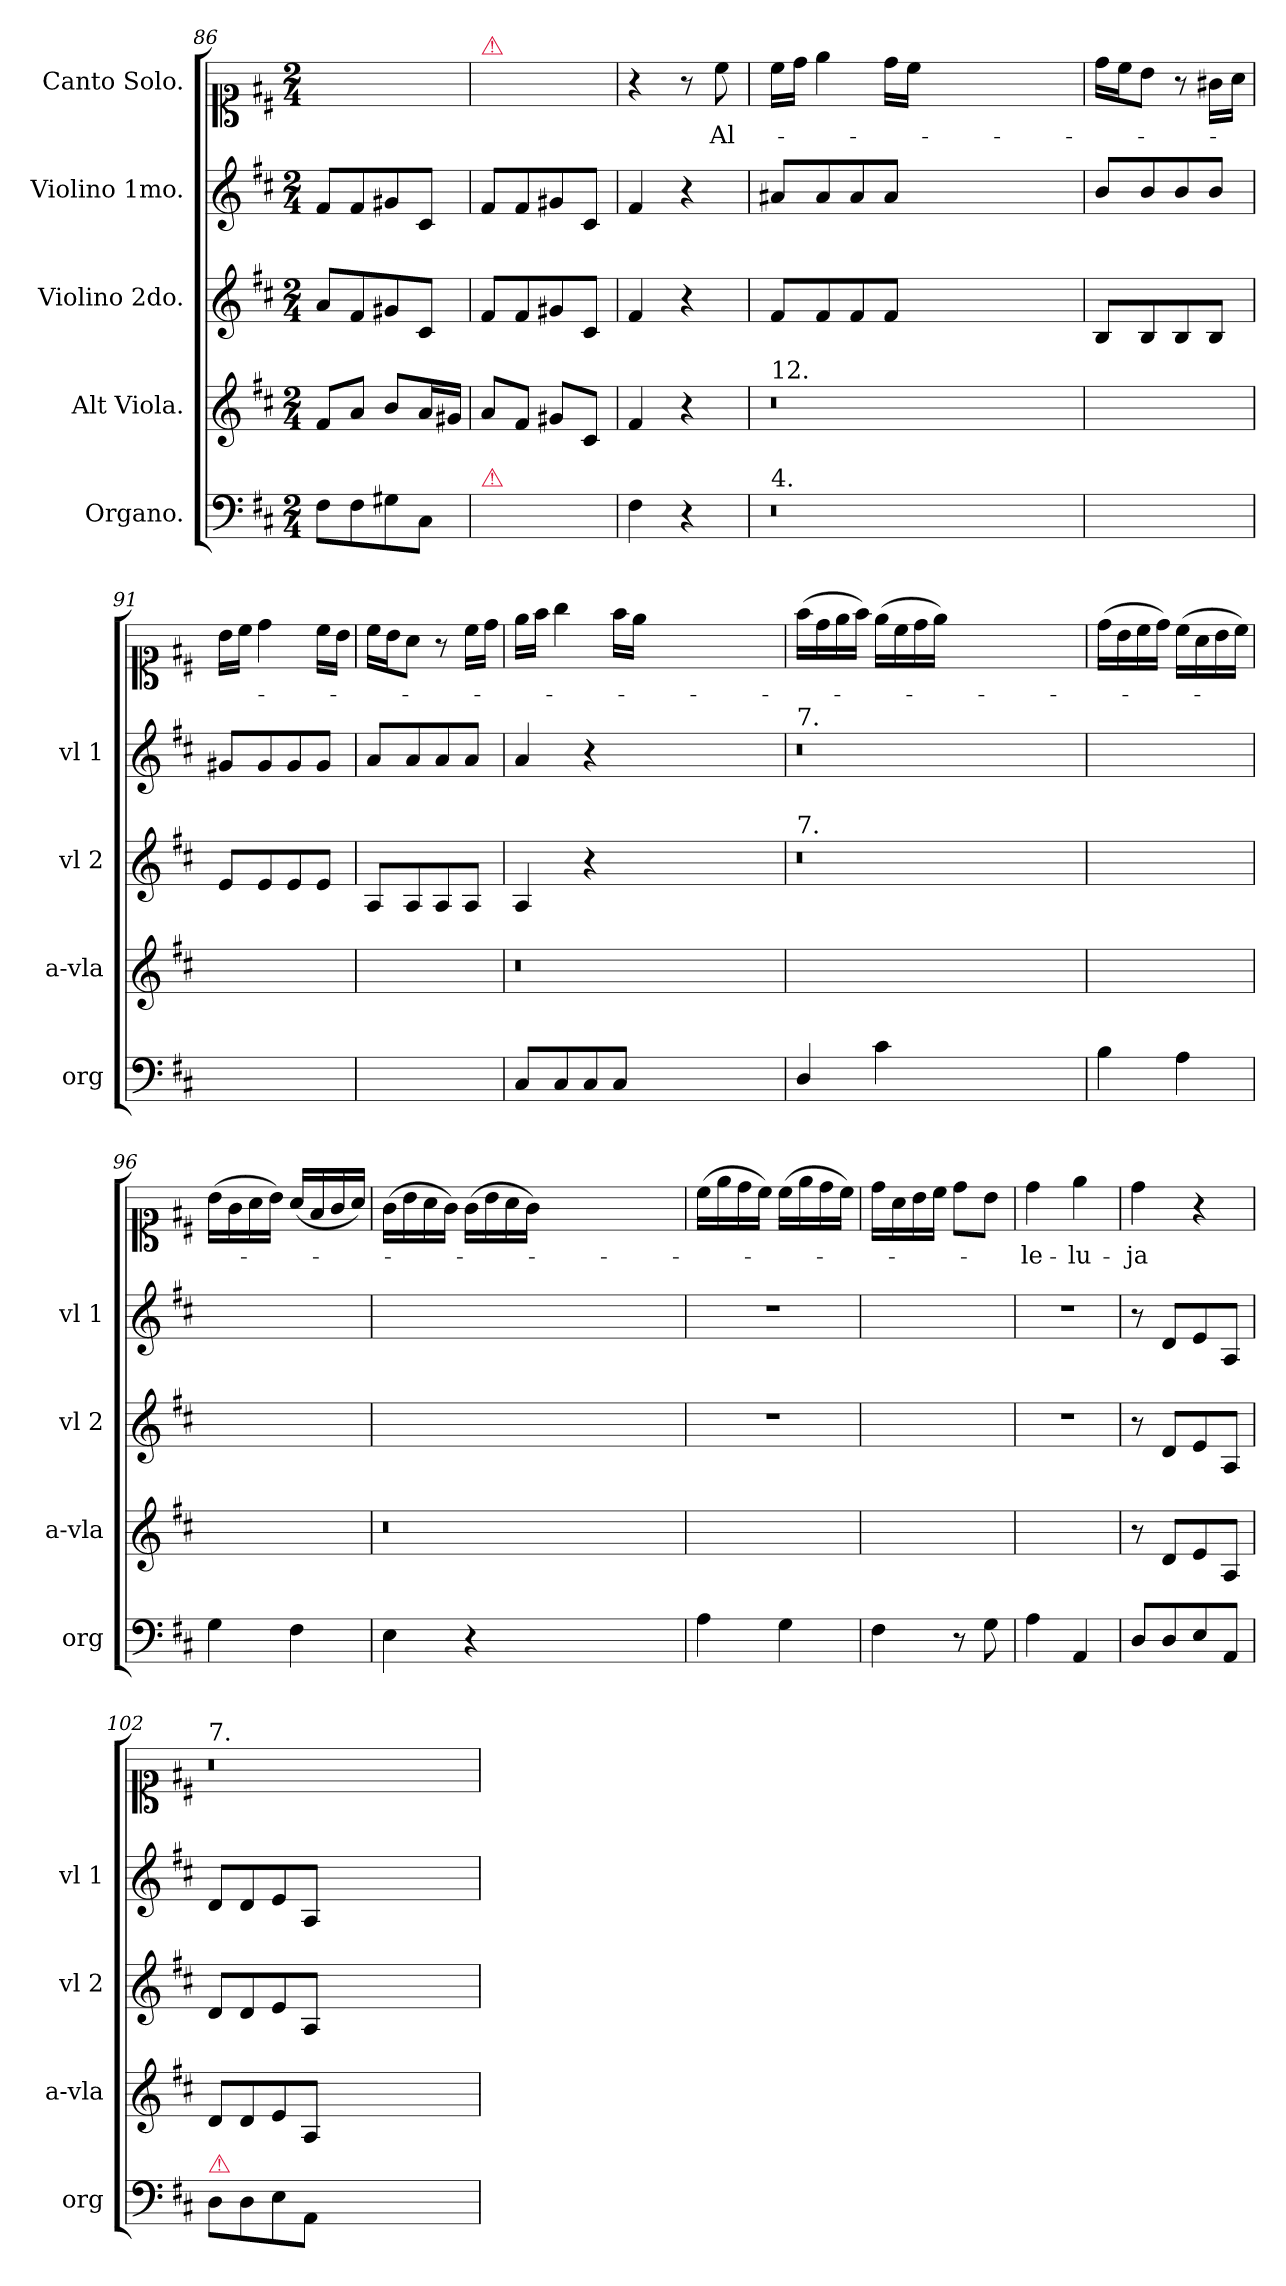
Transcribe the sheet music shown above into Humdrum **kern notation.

**kern	**kern	**kern	**kern	**kern	**text
*part5	*part4	*part3	*part2	*part1	*part1
*staff5	*staff4	*staff3	*staff2	*staff1	*staff1
*I"Organo.	*I"Alt Viola.	*I"Violino 2do.	*I"Violino 1mo.	*I"Canto Solo.	*
*I'org	*I'a-vla	*I'vl 2	*I'vl 1	*	*
*clefF4	*clefG2	*clefG2	*clefG2	*clefC1	*
*k[f#c#]	*k[f#c#]	*k[f#c#]	*k[f#c#]	*k[f#c#]	*
*D:	*D:	*D:	*D:	*D:	*
*M2/4	*M2/4	*M2/4	*M2/4	*M2/4	*
=86	=86	=86	=86	=86	=86
8F#\L	8f#/L	8a/L	8f#/L	2ryy	.
8F#\	8a/J	8f#/	8f#/	.	.
8G#X\	8b/L	8g#X/	8g#X/	.	.
8C#\J	16a/L	8c#/J	8c#/J	.	.
.	16g#X/JJ	.	.	.	.
=87	=87	=87	=87	=87	=87
!	!	!	!	!LO:TX:a:color=crimson:t=⚠	!
!LO:TX:a:color=crimson:t=⚠	!	!	!	!	!
2ryy	8a/L	8f#/L	8f#/L	2ryy	.
.	8f#/J	8f#/	8f#/	.	.
.	8g#X/L	8g#X/	8g#X/	.	.
.	8c#/J	8c#/J	8c#/J	.	.
=88	=88	=88	=88	=88	=88
4F#\	4f#/	4f#/	4f#/	4r	.
4r	4r	4r	4r	8r	.
.	.	.	.	8cc#\	Al-
=89	=89	=89	=89	=89	=89
!	!LO:TX:a:t=12.	!	!	!	!
!LO:TX:a:t=4.	!	!	!	!	!
0r	0r	8f#/L	8a#X/L	16cc#\LL	.
.	.	.	.	16dd\JJ	.
.	.	8f#/	8a#/	4ee\	.
.	.	8f#/	8a#/	.	.
.	.	8f#/J	8a#/J	16dd\LL	.
.	.	.	.	16cc#\JJ	.
.	.	1.ryy	1.ryy	1.ryy	.
=90	=90	=90	=90	=90	=90
2ryy	2ryy	8B/L	8b/L	16dd\LL	.
.	.	.	.	16cc#\J	.
.	.	8B/	8b/	8b\J	.
.	.	8B/	8b/	8r	.
.	.	8B/J	8b/J	16g#X\LL	.
.	.	.	.	16a\JJ	.
=91	=91	=91	=91	=91	=91
2ryy	2ryy	8e/L	8g#X/L	16b\LL	.
.	.	.	.	16cc#\JJ	.
.	.	8e/	8g#/	4dd\	.
.	.	8e/	8g#/	.	.
.	.	8e/J	8g#/J	16cc#\LL	.
.	.	.	.	16b\JJ	.
=92	=92	=92	=92	=92	=92
2ryy	2ryy	8A/L	8a/L	16cc#\LL	.
.	.	.	.	16b\J	.
.	.	8A/	8a/	8a\J	.
.	.	8A/	8a/	8r	.
.	.	8A/J	8a/J	16cc#\LL	.
.	.	.	.	16dd\JJ	.
=93	=93	=93	=93	=93	=93
8C#/L	0r	4A/	4a/	16ee\LL	.
.	.	.	.	16ff#\JJ	.
8C#/	.	.	.	4gg\	.
8C#/	.	4r	4r	.	.
8C#/J	.	.	.	16ff#\LL	.
.	.	.	.	16ee\JJ	.
1.ryy	.	1.ryy	1.ryy	1.ryy	.
=94	=94	=94	=94	=94	=94
!	!	!	!LO:TX:a:t=7.	!	!
!	!	!LO:TX:a:t=7.	!	!	!
4D/	0ryy	0r	0r	(16ff#LL	.
.	.	.	.	16dd\	.
.	.	.	.	16ee\	.
.	.	.	.	16ff#JJ)	.
4c#\	.	.	.	(16eeLL	.
.	.	.	.	16cc#\	.
.	.	.	.	16dd\	.
.	.	.	.	16eeJJ)	.
1.ryy	.	.	.	1.ryy	.
=95	=95	=95	=95	=95	=95
4B\	2ryy	2ryy	2ryy	(16dd\LL	.
.	.	.	.	16b\	.
.	.	.	.	16cc#\	.
.	.	.	.	16dd\JJ)	.
4A\	.	.	.	(16cc#\LL	.
.	.	.	.	16a\	.
.	.	.	.	16b\	.
.	.	.	.	16cc#\JJ)	.
=96	=96	=96	=96	=96	=96
4G\	2ryy	2ryy	2ryy	(16b\LL	.
.	.	.	.	16g\	.
.	.	.	.	16a\	.
.	.	.	.	16b\JJ)	.
4F#\	.	.	.	(16a/LL	.
.	.	.	.	16f#/	.
.	.	.	.	16g/	.
.	.	.	.	16a/JJ)	.
=97	=97	=97	=97	=97	=97
4E\	0r	0ryy	0ryy	(16gLL	.
.	.	.	.	16b\	.
.	.	.	.	16a\	.
.	.	.	.	16gJJ)	.
4r	.	.	.	(16gLL	.
.	.	.	.	16b\	.
.	.	.	.	16a\	.
.	.	.	.	16gJJ)	.
1.ryy	.	.	.	1.ryy	.
=98	=98	=98	=98	=98	=98
!	!	!LO:N:vis=1	!LO:N:vis=1	!	!
4A\	2ryy	2r	2r	(16cc#LL	.
.	.	.	.	16ee\	.
.	.	.	.	16dd\	.
.	.	.	.	16cc#JJ)	.
4G\	.	.	.	(16cc#LL	.
.	.	.	.	16ee\	.
.	.	.	.	16dd\	.
.	.	.	.	16cc#JJ)	.
=99	=99	=99	=99	=99	=99
4F#\	2ryy	2ryy	2ryy	16dd\LL	.
.	.	.	.	16a\	.
.	.	.	.	16b\	.
.	.	.	.	16cc#\JJ	.
8r	.	.	.	8dd\L	.
8G\	.	.	.	8b\J	.
=100	=100	=100	=100	=100	=100
4A\	2ryy	2r	2r	4dd\	-le-
4AA/	.	.	.	4ee\	-lu-
=101	=101	=101	=101	=101	=101
8D/L	8r	8r	8r	4dd\	-ja
8D/	8d/L	8d/L	8d/L	.	.
8E/	8e/	8e/	8e/	4r	.
8AA/J	8A/J	8A/J	8A/J	.	.
=102	=102	=102	=102	=102	=102
!	!	!	!	!LO:TX:a:t=7.	!
!LO:TX:a:color=crimson:t=⚠	!	!	!	!	!
8D\L	8d/L	8d/L	8d/L	0r	.
8D\	8d/	8d/	8d/	.	.
8E\	8e/	8e/	8e/	.	.
8AA/J	8A/J	8A/J	8A/J	.	.
1.ryy	1.ryy	1.ryy	1.ryy	.	.
=	=	=	=	=	=
*-	*-	*-	*-	*-	*-
